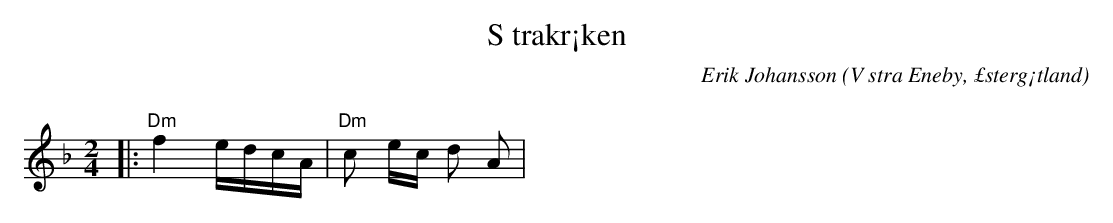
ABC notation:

X:1
T:S trakr¡ken
C:Erik Johansson
O:V stra Eneby, £sterg¡tland
Q:80
M:2/4
L:1/8
K:Dm
|:"Dm"f2 e/d/c/A/ |"Dm"c e/c/ d A|
